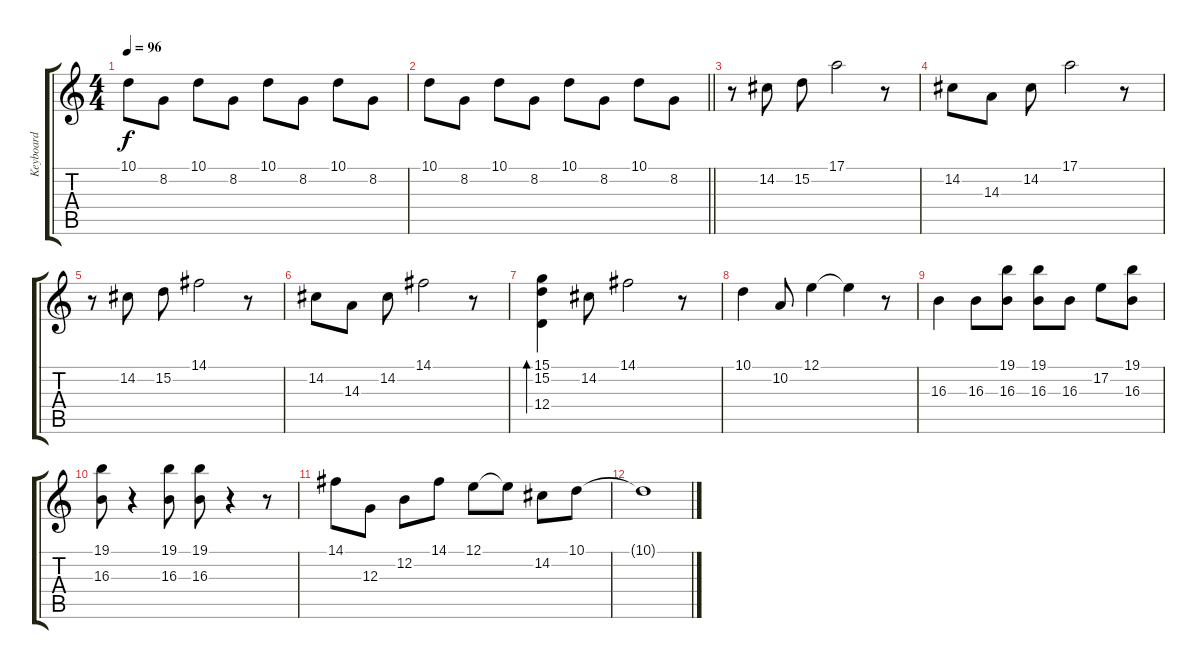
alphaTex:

\track ("Keyboard" "Keyboard") {instrument electricgrandpiano}
\staff {score tabs}
\tuning (E4 B3 G3 D3 A2 E2) {hide}
\ts (4 4)
\tempo 96
\clef g2
\ks c
10.1.8{dy f} 8.2.8 10.1.8 8.2.8 10.1.8 8.2.8 10.1.8 8.2.8 |
\barLineRight lightlight
10.1.8 8.2.8 10.1.8 8.2.8 10.1.8 8.2.8 10.1.8 8.2.8 |
\section ("" "")
r.8 14.2.8 15.2.8 17.1.2 r.8 |
14.2.8 14.3.8 14.2.8 17.1.2 r.8 |
r.8 14.2.8 15.2.8 14.1.2 r.8 |
14.2.8 14.3.8 14.2.8 14.1.2 r.8 |
(15.1 15.2 12.4).4{bd 240} 14.2.8 14.1.2 r.8 |
10.1.4 10.2.8 12.1.4 12.1{t}.4 r.8 |
16.3.4 16.3.8 (19.1 16.3).8 (19.1 16.3).8 16.3.8 17.2.8 (19.1 16.3).8 |
(19.1 16.3).8 r.4 (19.1 16.3).8 (19.1 16.3).8 r.4 r.8 |
14.1.8 12.3.8 12.2.8 14.1.8 12.1.8 12.1{t}.8 14.2.8 10.1.8 |
10.1{t}.1
